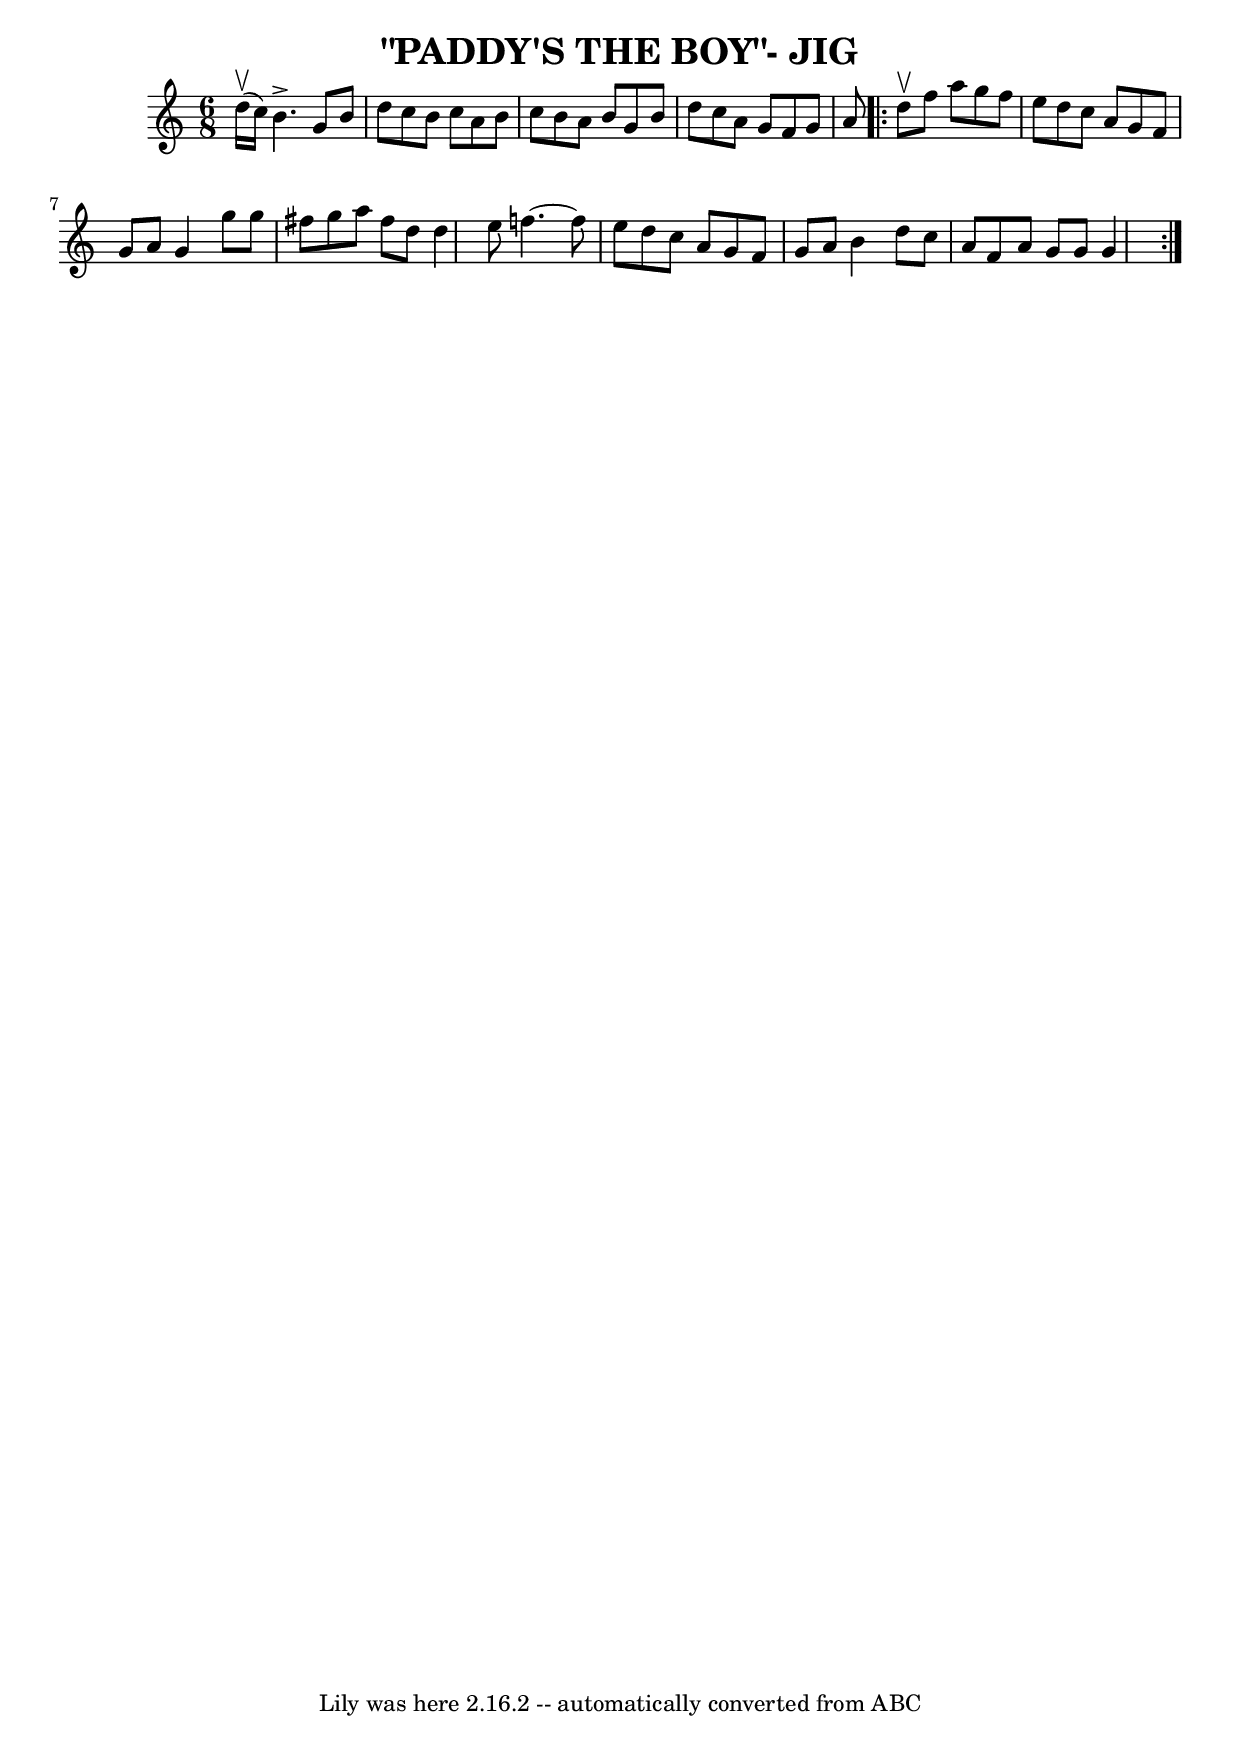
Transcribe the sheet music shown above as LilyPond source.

\version "2.7.40"
\include "Mammoth.ily"
\header {
	%% book = "Ryan's Mammoth Collection of Fiddle Tunes"
	crossRefNumber = "1"
	footnotes = ""
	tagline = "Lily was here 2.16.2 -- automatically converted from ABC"
	title = "\"PADDY'S THE BOY\"- JIG"
}
voicedefault =  {
\set Score.defaultBarType = "empty"

\time 6/8 \key g \mixolydian d''16 (^\upbow c''16)       |
   
b'4.^\accent g'8 b'8 d''8    |
 c''8 b'8 c''8 a'8    
b'8 c''8    |
 b'8 a'8 b'8 g'8 b'8 d''8    |
   
c''8 a'8 g'8 f'8 g'8 a'8        |
     \repeat volta 2 {   
d''8^\upbow       |
 f''8 a''8 g''8 f''8 e''8 d''8    
|
 c''8 a'8 g'8 f'8 g'8 a'8    |
 g'4 g''8    
g''8 fis''8 g''8    |
 a''8 fis''8 d''8 d''4 e''8     
   |
 f''!4.   ~ f''8 e''8 d''8    |
 c''8 a'8    
g'8 f'8 g'8 a'8    |
 b'4 d''8 c''8 a'8 f'8    
|
 a'8 g'8 g'8 g'4    }   
}

\score{
    <<

	\context Staff="default"
	{
	    \voicedefault 
	}

    >>
	\layout {
	}
	\midi {}
}
